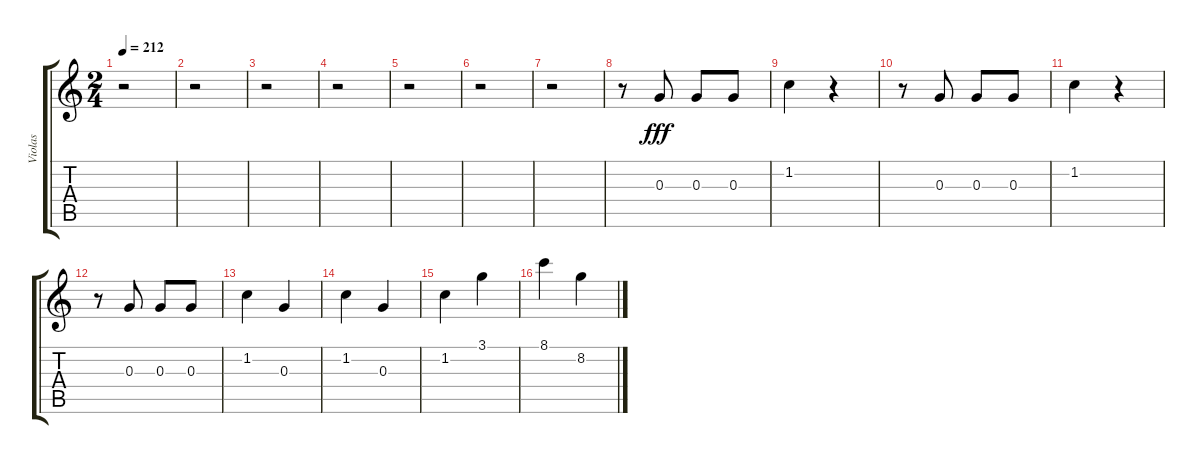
\track ("Violas" "Violas") {instrument contrabass}
\staff {score tabs}
\tuning (E4 B3 G3 D3 A2 E2) {hide}
\ts (2 4)
\tempo 212
\clef g2
\ks c
r.2{dy f} |
r.2 |
r.2 |
r.2 |
r.2 |
r.2 |
r.2 |
r.8 0.3.8{dy fff} 0.3.8 0.3.8 |
1.2.4 r.4 |
r.8 0.3.8 0.3.8 0.3.8 |
1.2.4 r.4 |
r.8 0.3.8 0.3.8 0.3.8 |
1.2.4 0.3.4 |
1.2.4 0.3.4 |
1.2.4 3.1.4 |
8.1.4 8.2.4
